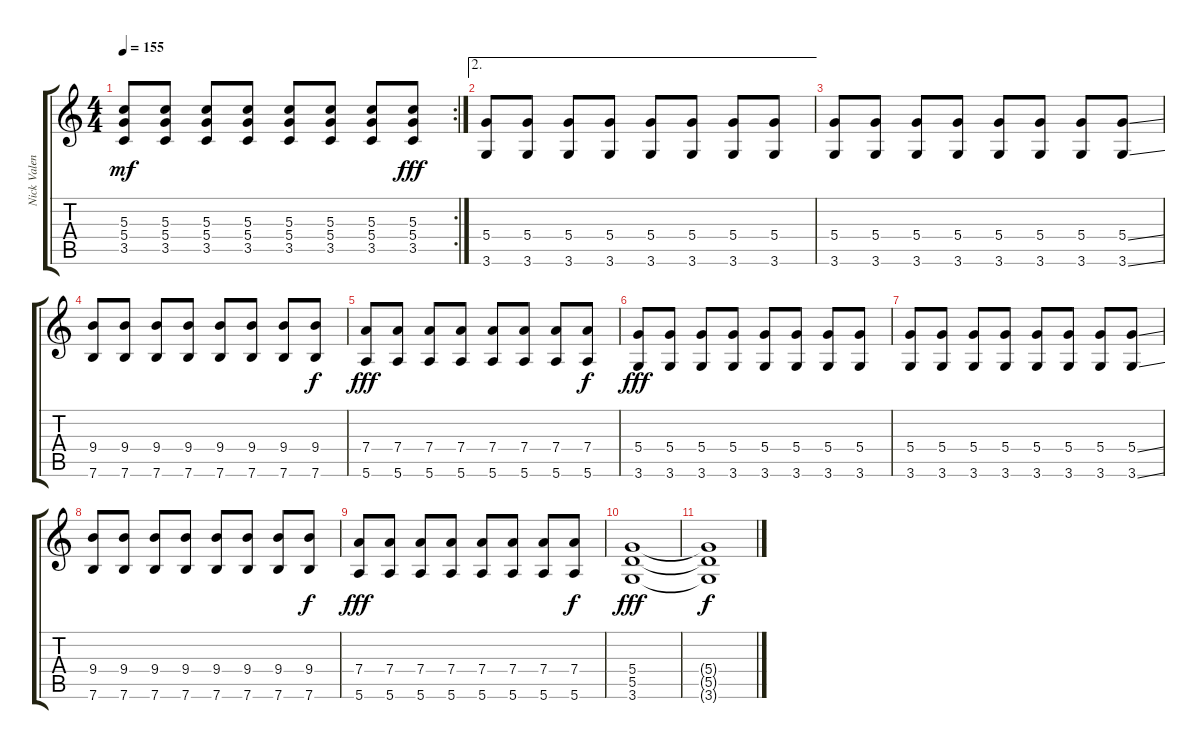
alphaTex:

\track ("Nick Valensi" "Nick Valen") {instrument electricguitarclean}
\staff {score tabs}
\tuning (E4 B3 G3 D3 A2 E2) {hide}
\rc 2
\ts (4 4)
\tempo 155
\clef g2
\ks c
(5.3 5.4 3.5).8{dy mf} (5.3 5.4 3.5).8 (5.3 5.4 3.5).8 (5.3 5.4 3.5).8 (5.3 5.4 3.5).8 (5.3 5.4 3.5).8 (5.3 5.4 3.5).8 (5.3 5.4 3.5).8{dy fff} |
\ae 2
(5.4 3.6).8{volume 16 balance 8 instrument distortionguitar} (5.4 3.6).8 (5.4 3.6).8 (5.4 3.6).8 (5.4 3.6).8 (5.4 3.6).8 (5.4 3.6).8 (5.4 3.6).8 |
(5.4 3.6).8 (5.4 3.6).8 (5.4 3.6).8 (5.4 3.6).8 (5.4 3.6).8 (5.4 3.6).8 (5.4 3.6).8 (5.4{ss} 3.6{ss}).8 |
(9.4 7.6).8 (9.4 7.6).8 (9.4 7.6).8 (9.4 7.6).8 (9.4 7.6).8 (9.4 7.6).8 (9.4 7.6).8 (9.4 7.6).8{dy f} |
(7.4 5.6).8{dy fff} (7.4 5.6).8 (7.4 5.6).8 (7.4 5.6).8 (7.4 5.6).8 (7.4 5.6).8 (7.4 5.6).8 (7.4 5.6).8{dy f} |
(5.4 3.6).8{dy fff} (5.4 3.6).8 (5.4 3.6).8 (5.4 3.6).8 (5.4 3.6).8 (5.4 3.6).8 (5.4 3.6).8 (5.4 3.6).8 |
(5.4 3.6).8 (5.4 3.6).8 (5.4 3.6).8 (5.4 3.6).8 (5.4 3.6).8 (5.4 3.6).8 (5.4 3.6).8 (5.4{ss} 3.6{ss}).8 |
(9.4 7.6).8 (9.4 7.6).8 (9.4 7.6).8 (9.4 7.6).8 (9.4 7.6).8 (9.4 7.6).8 (9.4 7.6).8 (9.4 7.6).8{dy f} |
(7.4 5.6).8{dy fff} (7.4 5.6).8 (7.4 5.6).8 (7.4 5.6).8 (7.4 5.6).8 (7.4 5.6).8 (7.4 5.6).8 (7.4 5.6).8{dy f} |
(5.4 5.5 3.6).1{dy fff} |
(5.4{t} 5.5{t} 3.6{t}).1{dy f}
